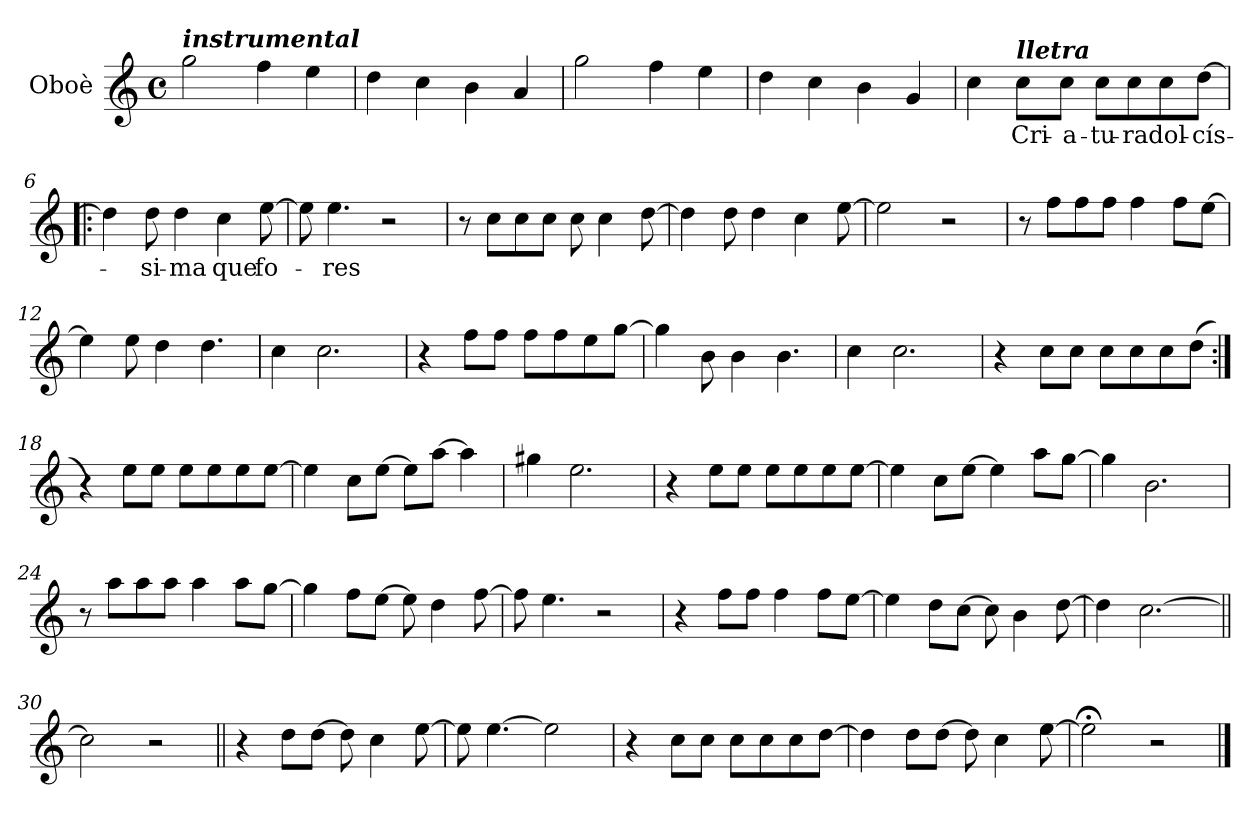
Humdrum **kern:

**kern	**text
*part1	*part1
*staff1	*staff1
*I"Oboè	*
*I'Ob.	*
*clefG2	*
*k[]	*
*M4/4	*
*met(c)	*
=1	=1
!LO:TX:a:Bi:t=instrumental	!
2gg\	.
4ff\	.
4ee\	.
=2	=2
4dd\	.
4cc\	.
4b\	.
4a/	.
=3	=3
2gg\	.
4ff\	.
4ee\	.
=4	=4
4dd\	.
4cc\	.
4b\	.
4g/	.
=5	=5
4cc\	.
!LO:TX:a:Bi:t=lletra	!
!	!LO:LY:b
8cc\L	Cri-
!	!LO:LY:b
8cc\J	-a-
!	!LO:LY:b
8cc\L	-tu-
!	!LO:LY:b
8cc\	-ra
!	!LO:LY:b
8cc\	dol-
!	!LO:LY:b
[8dd\J	-cís-
=6!|:	=6!|:
4dd\]	.
!	!LO:LY:b
8dd\	-si-
!	!LO:LY:b
4dd\	-ma
!	!LO:LY:b
4cc\	que
!	!LO:LY:b
[8ee\	fo-
=7	=7
8ee\]	.
!	!LO:LY:b
4.ee\	-res
2r	.
=8	=8
8r	.
8cc\L	.
8cc\	.
8cc\J	.
8cc\	.
4cc\	.
[8dd\	.
!!LO:LB:g=z
=9	=9
4dd\]	.
8dd\	.
4dd\	.
4cc\	.
[8ee\	.
=10	=10
2ee\]	.
2r	.
=11	=11
8r	.
8ff\L	.
8ff\	.
8ff\J	.
4ff\	.
8ff\L	.
[8ee\J	.
=12	=12
4ee\]	.
8ee\	.
4dd\	.
4.dd\	.
=13	=13
4cc\	.
2.cc\	.
=14	=14
4r	.
8ff\L	.
8ff\J	.
8ff\L	.
8ff\	.
8ee\	.
[8gg\J	.
=15	=15
4gg\]	.
8b\	.
4b\	.
4.b\	.
=16	=16
4cc\	.
2.cc\	.
=17	=17
4r	.
8cc\L	.
8cc\J	.
8cc\L	.
8cc\	.
8cc\	.
(>8dd\J	.
!!LO:LB:g=z
=18:|!	=18:|!
4r)	.
8ee\L	.
8ee\J	.
8ee\L	.
8ee\	.
8ee\	.
[8ee\J	.
=19	=19
4ee\]	.
8cc\L	.
[8ee\J	.
8ee\L]	.
[8aa\J	.
4aa\]	.
=20	=20
4gg#X\	.
2.ee\	.
=21	=21
4r	.
8ee\L	.
8ee\J	.
8ee\L	.
8ee\	.
8ee\	.
[8ee\J	.
=22	=22
4ee\]	.
8cc\L	.
[8ee\J	.
4ee\]	.
8aa\L	.
[8gg\J	.
=23	=23
4gg\]	.
2.b\	.
=24	=24
8r	.
8aa\L	.
8aa\	.
8aa\J	.
4aa\	.
8aa\L	.
[8gg\J	.
!!LO:LB:g=z
=25	=25
4gg\]	.
8ff\L	.
[8ee\J	.
8ee\]	.
4dd\	.
[8ff\	.
=26	=26
8ff\]	.
4.ee\	.
2r	.
=27	=27
4r	.
8ff\L	.
8ff\J	.
4ff\	.
8ff\L	.
[8ee\J	.
=28	=28
4ee\]	.
8dd\L	.
[8cc\J	.
8cc\]	.
4b\	.
[8dd\	.
=29	=29
4dd\]	.
[2.cc\	.
=30||	=30||
2cc\]	.
2r	.
=31||	=31||
4r	.
8dd\L	.
[8dd\J	.
8dd\]	.
4cc\	.
[8ee\	.
=32	=32
8ee\]	.
[4.ee\	.
2ee\]	.
=33	=33
4r	.
8cc\L	.
8cc\J	.
8cc\L	.
8cc\	.
8cc\	.
[8dd\J	.
!!LO:LB:g=z
=34	=34
4dd\]	.
8dd\L	.
[8dd\J	.
8dd\]	.
4cc\	.
[8ee\	.
=35	=35
2ee;<\]	.
2r	.
==	==
*-	*-
